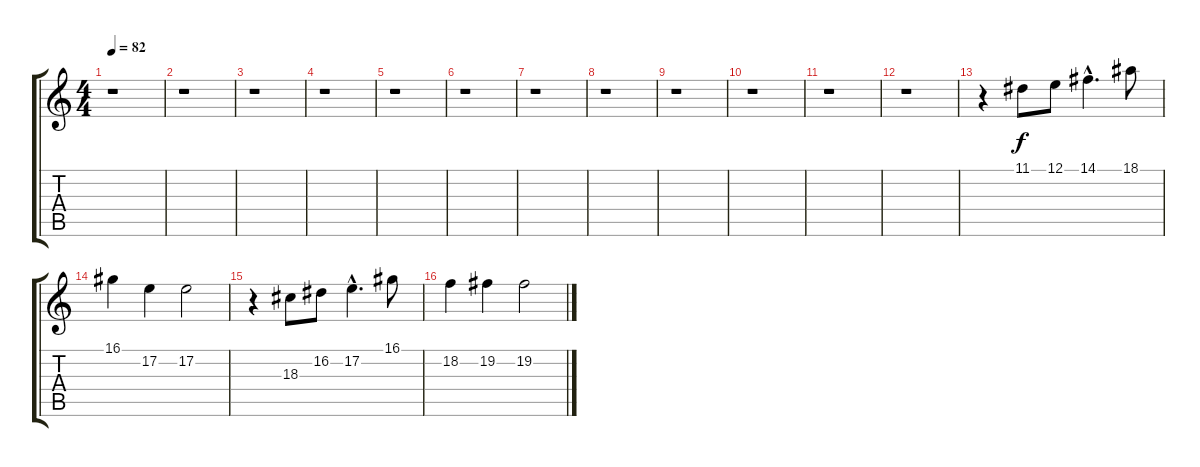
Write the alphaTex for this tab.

\track "" {instrument harmonica}
\staff {score tabs}
\tuning (E4 B3 G3 D3 A2 E2) {hide}
\ts (4 4)
\tempo 82
\clef g2
\ks c
r.1{dy f} |
r.1 |
r.1 |
r.1 |
r.1 |
r.1 |
r.1 |
r.1 |
r.1 |
r.1 |
r.1 |
r.1 |
r.4 11.1.8 12.1.8 14.1{hac}.4{d} 18.1.8 |
16.1.4 17.2.4 17.2.2 |
r.4 18.3.8 16.2.8 17.2{hac}.4{d} 16.1.8 |
18.2.4 19.2.4 19.2.2
